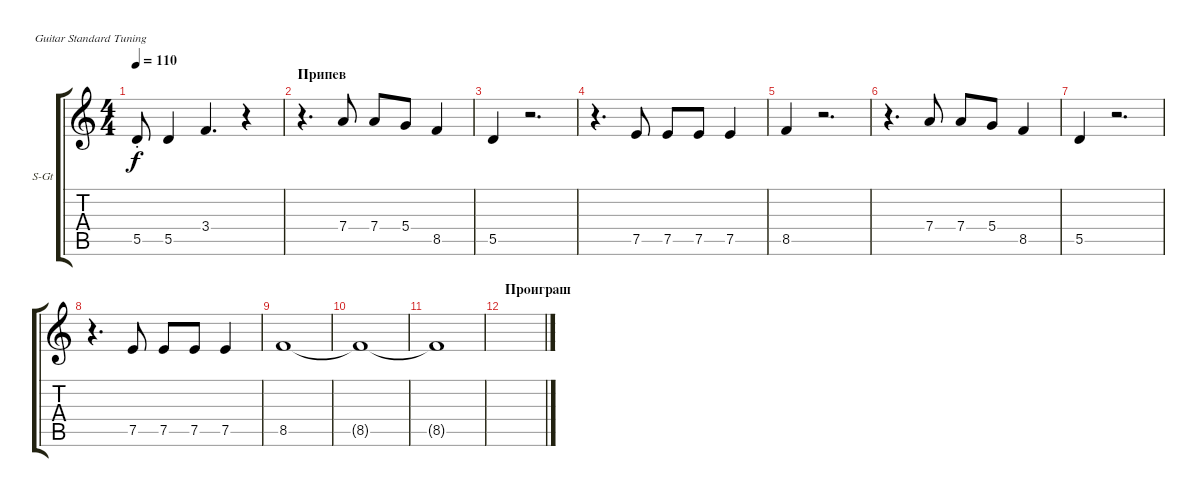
\defaultSystemsLayout 4
\bracketExtendMode groupsimilarinstruments
\firstSystemTrackNameOrientation horizontal
\otherSystemsTrackNameOrientation horizontal
\track ("В. Бутусов (вокал)" "S-Gt") {instrument acousticguitarsteel}
\staff {score tabs}
\tuning (E4 B3 G3 D3 A2 E2)
\ts (4 4)
\tempo 110
\clef g2
\ks c
5.5{st}.8{dy f} 5.5.4 3.4.4{d} r.4 |
\section ("" "Припев")
r.4{d} 7.4.8 7.4.8 5.4.8 8.5.4 |
5.5.4 r.2{d} |
r.4{d} 7.5.8 7.5.8 7.5.8 7.5.4 |
8.5.4 r.2{d} |
r.4{d} 7.4.8 7.4.8 5.4.8 8.5.4 |
5.5.4 r.2{d} |
r.4{d} 7.5.8 7.5.8 7.5.8 7.5.4 |
8.5.1 |
8.5{t}.1 |
8.5{t}.1 |
\section ("" "Проиграш")
